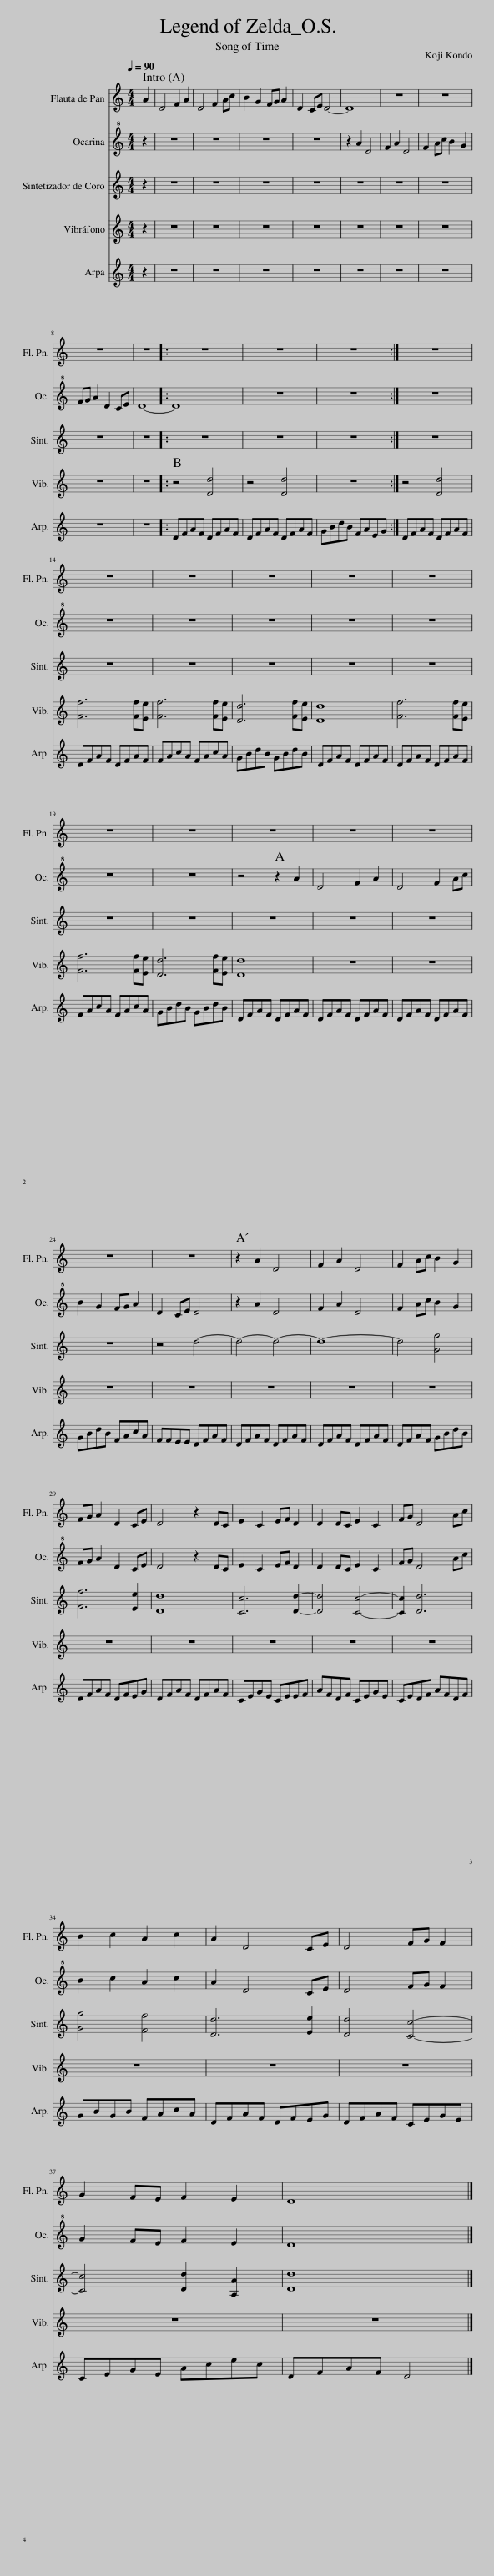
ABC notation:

X:1
%%score 1 2 3 4 5
L:1/8
Q:1/4=90
M:4/4
I:linebreak $
K:C
V:1 treble
V:2 treble+8
V:3 treble
V:4 treble
V:5 treble
V:1
 A2 | D4 F2 A2 | D4 F2 Ac | B2 G2 FG A2 | D2 CE D4- | %5
 D8 | z8 | z8 |$ z8 | z8 |: %10
 z8 | z8 | z8 :| z8 |$ z8 | %15
 z8 | z8 | z8 | z8 |$ z8 | %20
 z8 | z8 | z8 | z8 |$ z8 | %25
 z8 | z2 A2 D4 | F2 A2 D4 | F2 Ac B2 G2 |$ FG A2 D2 CE | %30
 D4 z2 DC | E2 C2 EF D2 | D2 DC E2 C2 | FG D4 Ac |$ B2 c2 A2 c2 | %35
 A2 D4 CE | D4 FG F2 |$ G2 FE F2 E2 | D8 |] %39
V:2
 z2 | z8 | z8 | z8 | z8 | %5
 z2 A2 D4 | F2 A2 D4 | F2 Ac B2 G2 |$ FG A2 D2 CE | D8- |: %10
 D8 | z8 | z8 :| z8 |$ z8 | %15
 z8 | z8 | z8 | z8 |$ z8 | %20
 z8 | z4 z2 A2 | D4 F2 A2 | D4 F2 Ac |$ B2 G2 FG A2 | %25
 D2 CE D4 | z2 A2 D4 | F2 A2 D4 | F2 Ac B2 G2 |$ FG A2 D2 CE | %30
 D4 z2 DC | E2 C2 EF D2 | D2 DC E2 C2 | FG D4 Ac |$ B2 c2 A2 c2 | %35
 A2 D4 CE | D4 FG F2 |$ G2 FE F2 E2 | D8 |] %39
V:3
 z2 | z8 | z8 | z8 | z8 | %5
 z8 | z8 | z8 |$ z8 | z8 |: %10
 z8 | z8 | z8 :| z8 |$ z8 | %15
 z8 | z8 | z8 | z8 |$ z8 | %20
 z8 | z8 | z8 | z8 |$ z8 | %25
 z4 d4- | d4- d4- | d8- | d4 [Gg]4 |$ [Ff]6 [Ee]2 | %30
 [Dd]8 | [Cc]6 [Dd]2- | [Dd]4 [Cc]4- | [Cc]2 [Dd]6 |$ [Gg]4 [Ff]4 | %35
 [Dd]6 [Ee]2 | [Dd]4 [Cc]4- |$ [Cc]4 [Dd]2 [A,A]2 | [Dd]8 |] %39
V:4
 z2 | z8 | z8 | z8 | z8 | %5
 z8 | z8 | z8 |$ z8 | z8 |: %10
 z4 [Dd]4 | z4 [Dd]4 | z8 :| z4 [Dd]4 |$ [Ff]6 [Ff][Ee] | %15
 [Ff]6 [Ff][Ee] | [Dd]6 [Ff][Ee] | [Dd]8 | [Ff]6 [Ff][Ee] |$ [Ff]6 [Ff][Ee] | %20
 [Dd]6 [Ff][Ee] | [Dd]8 | z8 | z8 |$ z8 | %25
 z8 | z8 | z8 | z8 |$ z8 | %30
 z8 | z8 | z8 | z8 |$ z8 | %35
 z8 | z8 |$ z8 | z8 |] %39
V:5
 z2 | z8 | z8 | z8 | z8 | %5
 z8 | z8 | z8 |$ z8 | z8 |: %10
 DFAF DFAF | DFAF DFAF | GBdB FAEG :| DFAF DFAF |$ DFAF DFAF | %15
 FAcA FAcA | GBdB GBdB | DFAF DFAF | DFAF DFAF |$ FAcA FAcA | %20
 GBdB GBdB | DFAF DFAF | DFAF DFAF | DFAF DFAF |$ GBdB FAcA | %25
 FFEE DFAF | DFAF DFAF | DFAF DFAF | DFAF GBdB |$ DFAF DFEG | %30
 DFAF DFAF | CEGE CEEF | AFDF CEGE | CEDF AFDF |$ GBGB FAcA | %35
 DFAF DFEG | DFAF CEGE |$ CEGE Acec | DFAF D4 |] %39
